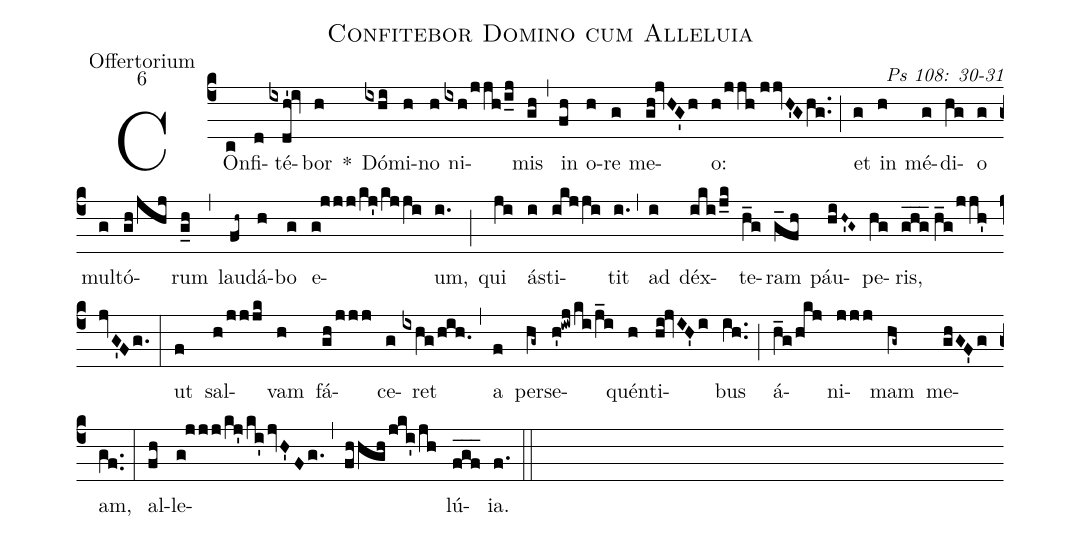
name: Confitebor Domino cum Alleluia;
office-part: Offertorium;
mode: 6;
commentary: Ps 108: 30-31;
%%
(c4) COn(c)fi(d)té(ixdh'!iv)bor(h) *() Dó(ixhi)mi(h)no(h) ni(ixh/jjh/i_j)mis(gh) (,) in(fh) o(h)re(g) me(gh!jvHG'h)o:(h/jjh//jjvH'Ghg..) (;) et(g) in(h) mé(g)di(hg)o(g) mul(g)tó(gh/jhj)rum(g_h) (,) lau(fh~)dá(h)bo(g) e(g!jjj/kj'/!kjji)um,(i.) (;) qui(ji) á(i)sti(ikjji)tit(i.) (,) ad(i) déx(iki/j_k)te(h_g)ram(g_fh) páu(hiH~'G~)pe(hg)ris,(g_h_g_2//h_g/jjh'jvG'Fg.) (:)
ut(f) sal(h/jjjk)vam(h) fá(gh/jjj)ce(g)ret(ixhg/hih.) (,) a(f) per(hg~)se(h'!iwj/ki/j_i)quén(h)ti(hi!jvIH'i)bus(ih..) (;) á(h_g/hkj)ni(jjj)mam(hg~) me(ghGF'g)am,(gf..) (:)
al(fh)le(g!jjj/kj'/ki'jvH'Fg.)(,)(fhhghjki'/jh)lú(f_g_f_)ia.(f.) (::)
